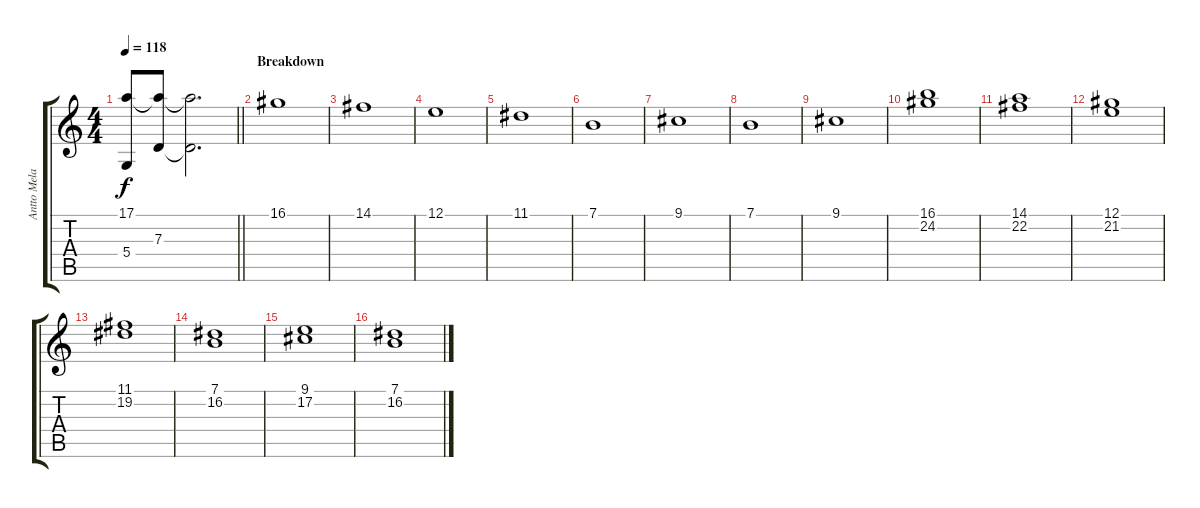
\track ("Antto Melasniemi (Keyboard)" "Antto Mela") {instrument stringensemble1}
\staff {score tabs}
\tuning (E4 B3 G3 D3 A2 E2) {hide}
\ts (4 4)
\tempo 118
\clef g2
\barLineRight lightlight
\ks c
(17.1{t} 5.4{t}).8{dy f} (17.1{t} 7.3).8 (17.1{t} 7.3{t}).2{d} |
\section ("" "Breakdown")
16.1.1{volume 9} |
14.1.1 |
12.1.1 |
11.1.1 |
7.1.1 |
9.1.1 |
7.1.1 |
9.1.1 |
(16.1 24.2).1 |
(14.1 22.2).1 |
(12.1 21.2).1 |
(11.1 19.2).1 |
(7.1 16.2).1 |
(9.1 17.2).1 |
(7.1 16.2).1
